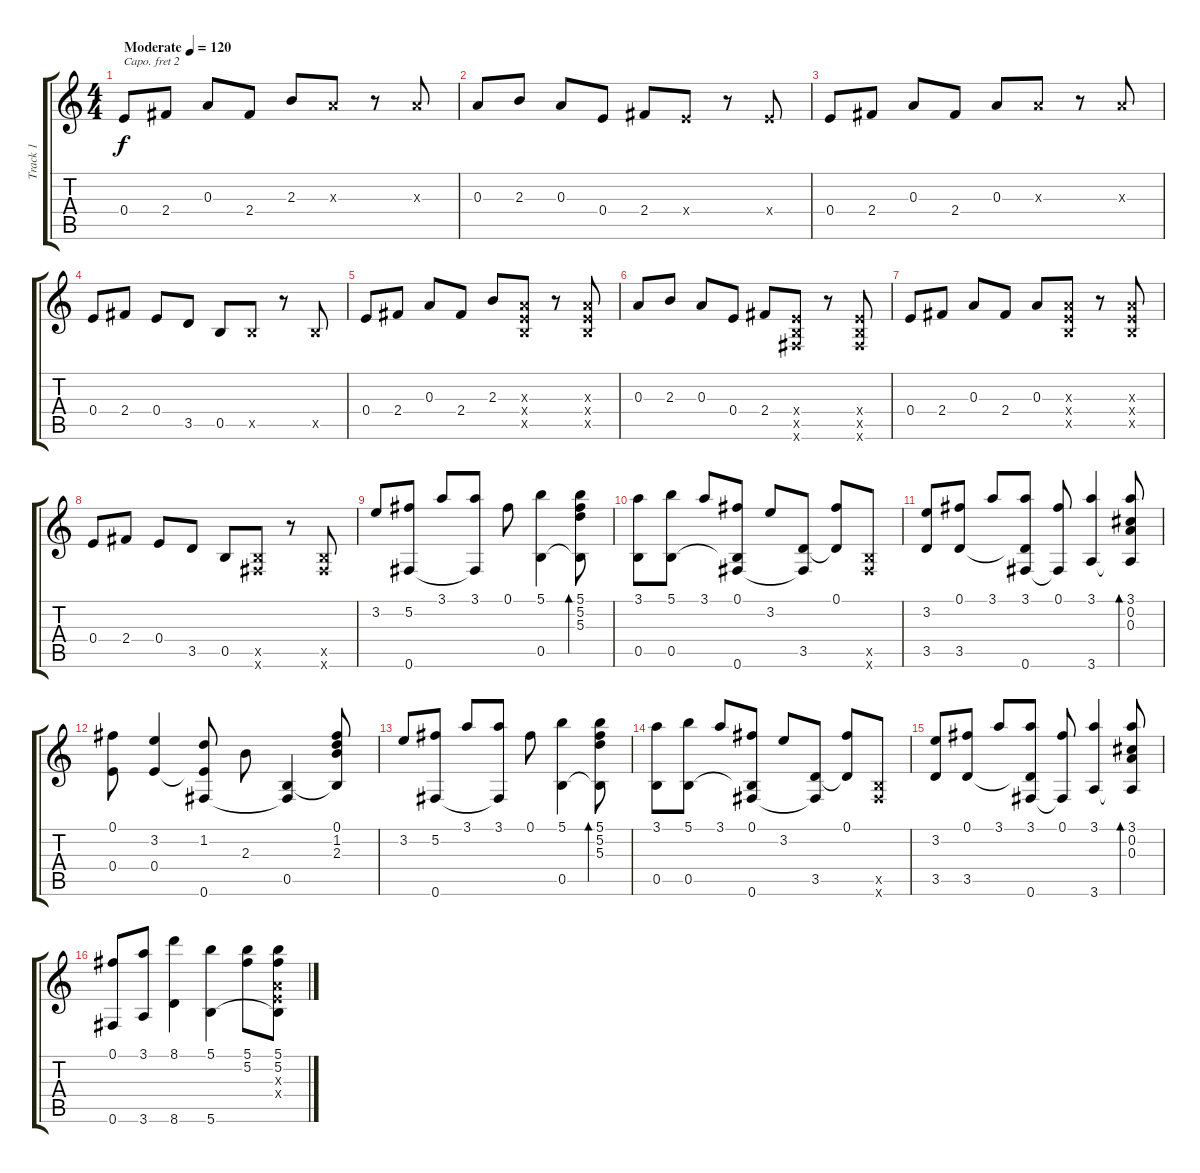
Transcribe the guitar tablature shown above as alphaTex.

\track ("Track 1" "Track 1") {instrument acousticguitarsteel}
\staff {score tabs}
\capo 2
\tuning (E4 B3 G3 D3 A2 E2) {hide}
\ts (4 4)
\tempo (120 "Moderate")
\clef g2
\ks c
0.4.8{dy f instrument acousticguitarsteel} 2.4.8 0.3.8 2.4.8 2.3.8 0.3{x}.8 r.8 0.3{x}.8 |
0.3.8 2.3.8 0.3.8 0.4.8 2.4.8 0.4{x}.8 r.8 0.4{x}.8 |
0.4.8 2.4.8 0.3.8 2.4.8 0.3.8 0.3{x}.8 r.8 0.3{x}.8 |
0.4.8 2.4.8 0.4.8 3.5.8 0.5.8 0.5{x}.8 r.8 0.5{x}.8 |
0.4.8 2.4.8 0.3.8 2.4.8 2.3.8 (0.3{x} 0.4{x} 0.5{x}).8 r.8 (0.3{x} 0.4{x} 0.5{x}).8 |
0.3.8 2.3.8 0.3.8 0.4.8 2.4.8 (0.4{x} 0.5{x} 0.6{x}).8 r.8 (0.4{x} 0.5{x} 0.6{x}).8 |
0.4.8 2.4.8 0.3.8 2.4.8 0.3.8 (0.3{x} 0.4{x} 0.5{x}).8 r.8 (0.3{x} 0.4{x} 0.5{x}).8 |
0.4.8 2.4.8 0.4.8 3.5.8 0.5.8 (0.5{x} 0.6{x}).8 r.8 (0.5{x} 0.6{x}).8 |
3.2.8 (5.2 0.6).8 3.1.8 (3.1 0.6{t}).8 0.1.8 (5.1 0.5).4 (5.1 5.2 5.3 0.5{t}).8{bd 60} |
(3.1 0.5).8 (5.1 0.5).8 3.1.8 (0.1 0.5{t} 0.6).8 3.2.8 (3.5 0.6{t}).8 (0.1 3.5{t}).8 (0.5{x} 0.6{x}).8 |
(3.2 3.5).8 (0.1 3.5).8 3.1.8 (3.1 3.5{t} 0.6).8 (0.1 0.6{t}).8 (3.1 3.6).4 (3.1 0.2 0.3 3.6{t}).8{bd 60} |
(0.1 0.4).8 (3.2 0.4).4 (1.2 0.4{t} 0.6).8 2.3.8 (0.5 0.6{t}).4 (0.1 1.2 2.3 0.5{t}).8 |
3.2.8 (5.2 0.6).8 3.1.8 (3.1 0.6{t}).8 0.1.8 (5.1 0.5).4 (5.1 5.2 5.3 0.5{t}).8{bd 60} |
(3.1 0.5).8 (5.1 0.5).8 3.1.8 (0.1 0.5{t} 0.6).8 3.2.8 (3.5 0.6{t}).8 (0.1 3.5{t}).8 (0.5{x} 0.6{x}).8 |
(3.2 3.5).8 (0.1 3.5).8 3.1.8 (3.1 3.5{t} 0.6).8 (0.1 0.6{t}).8 (3.1 3.6).4 (3.1 0.2 0.3 3.6{t}).8{bd 60} |
(0.1 0.6).8 (3.1 3.6).8 (8.1 8.6).4 (5.1 5.6).4 (5.1 5.2).8 (5.1 5.2 0.3{x} 0.4{x} 5.6{t}).8
